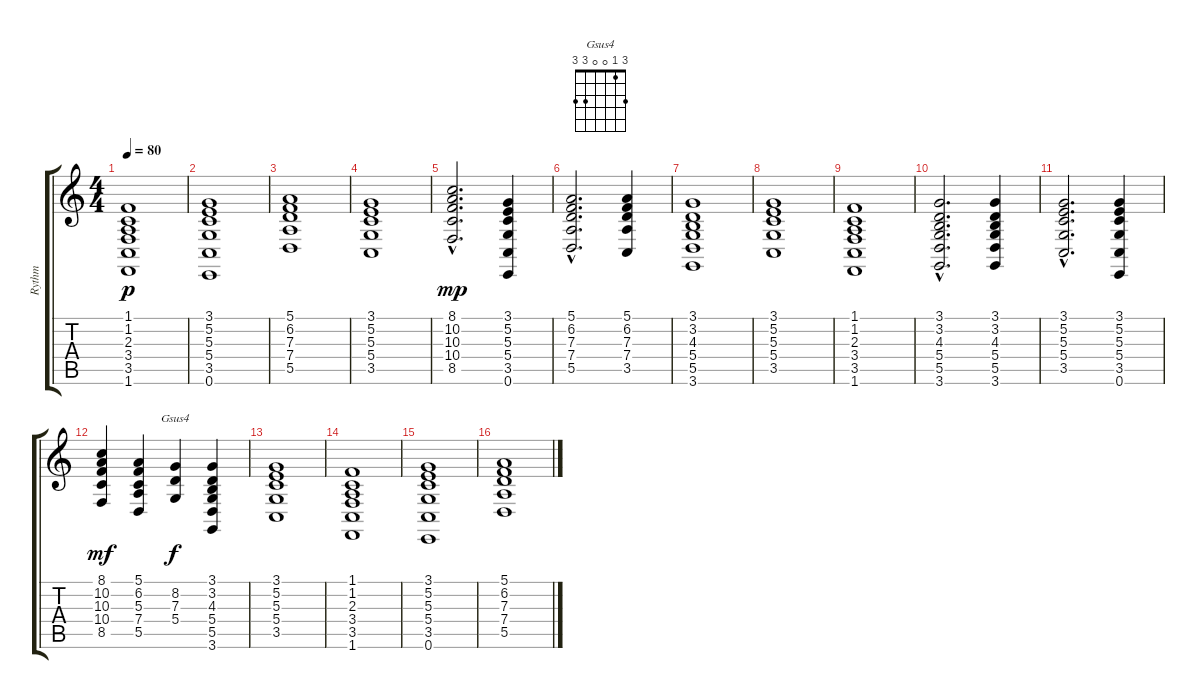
\track ("Rythm" "Rythm") {instrument synthstrings1}
\staff {score tabs}
\tuning (E4 B3 G3 D3 A2 E2) {hide}
\chord ("Gsus4" 3 1 0 0 3 3)
\ts (4 4)
\tempo 80
\clef g2
\ks c
(1.1 1.2 2.3 3.4 3.5 1.6).1{dy p instrument synthstrings1} |
(3.1 5.2 5.3 5.4 3.5 0.6).1 |
(5.1 6.2 7.3 7.4 5.5).1 |
(3.1 5.2 5.3 5.4 3.5).1 |
(8.1{hac} 10.2{hac} 10.3{hac} 10.4{hac} 8.5{hac}).2{d dy mp} (3.1 5.2 5.3 5.4 3.5 0.6).4 |
(5.1{hac} 6.2{hac} 7.3{hac} 7.4{hac} 5.5{hac}).2{d} (5.1 6.2 7.3 7.4 3.5).4 |
(3.1 3.2 4.3 5.4 5.5 3.6).1 |
(3.1 5.2 5.3 5.4 3.5).1 |
(1.1 1.2 2.3 3.4 3.5 1.6).1 |
(3.1{hac} 3.2{hac} 4.3{hac} 5.4{hac} 5.5{hac} 3.6{hac}).2{d} (3.1 3.2 4.3 5.4 5.5 3.6).4 |
(3.1{hac} 5.2{hac} 5.3{hac} 5.4{hac} 3.5{hac}).2{d} (3.1 5.2 5.3 5.4 3.5 0.6).4 |
(8.1 10.2 10.3 10.4 8.5).4{dy mf} (5.1 6.2 5.3 7.4 5.5).4 (8.2 7.3 5.4).4{ch "Gsus4" dy f} (3.1 3.2 4.3 5.4 5.5 3.6).4 |
(3.1 5.2 5.3 5.4 3.5).1 |
(1.1 1.2 2.3 3.4 3.5 1.6).1 |
(3.1 5.2 5.3 5.4 3.5 0.6).1 |
(5.1 6.2 7.3 7.4 5.5).1
